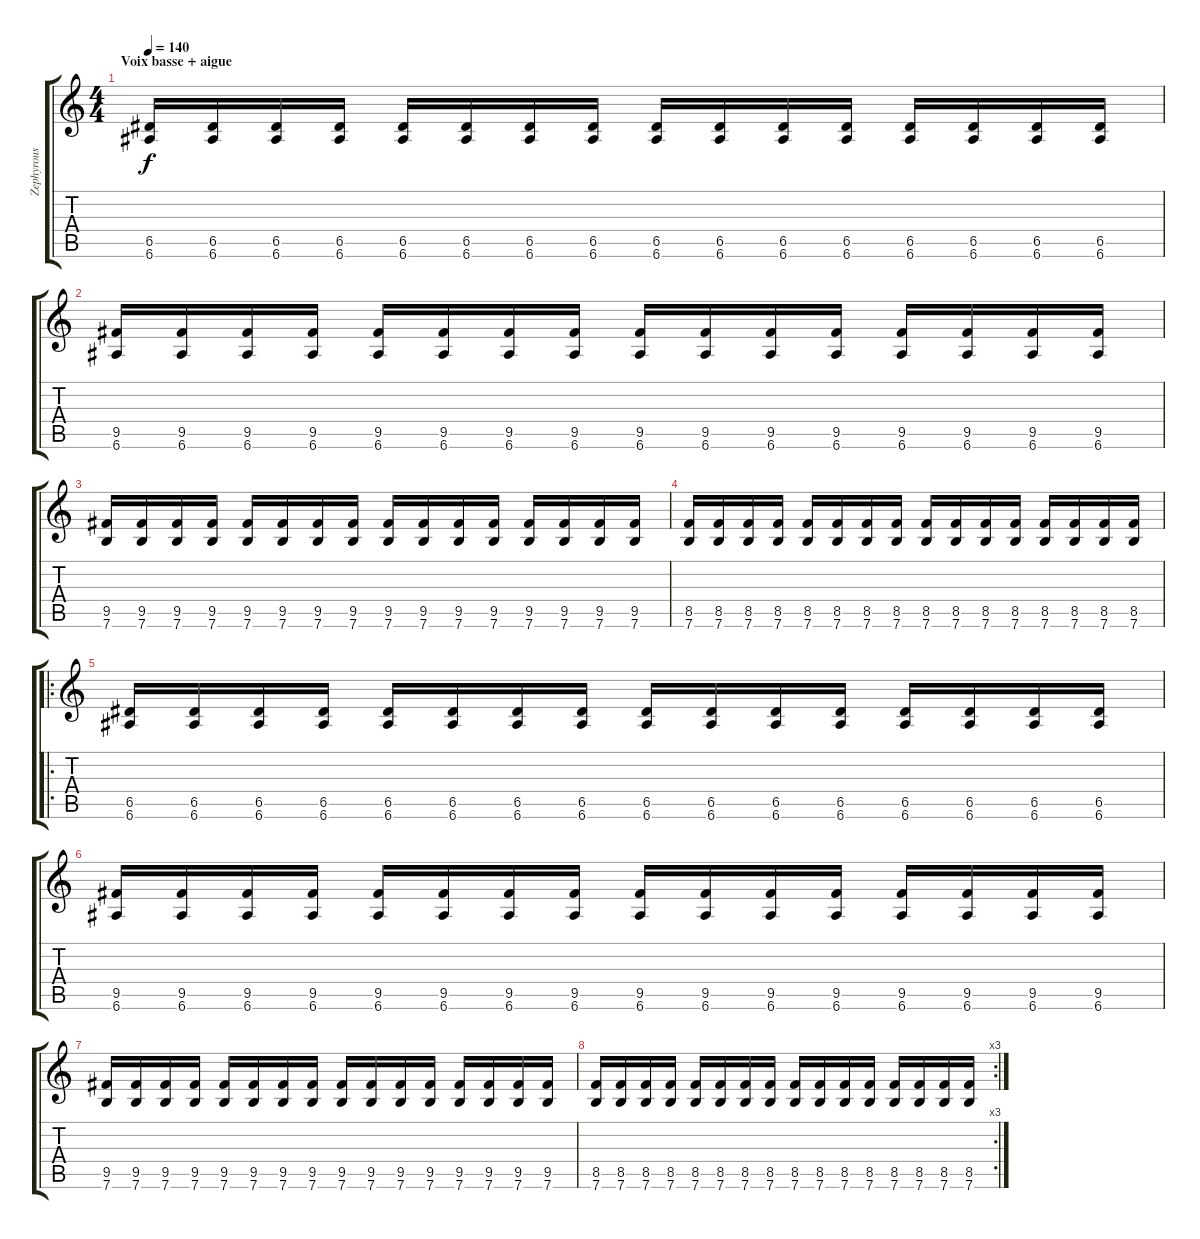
\track ("Zephyrous" "Zephyrous") {instrument overdrivenguitar}
\staff {score tabs}
\tuning (E4 B3 G3 D3 A2 E2) {hide}
\ts (4 4)
\section ("" "Voix basse + aigue")
\tempo 140
\clef g2
\ks c
(6.5 6.6).16{dy f} (6.5 6.6).16 (6.5 6.6).16 (6.5 6.6).16 (6.5 6.6).16 (6.5 6.6).16 (6.5 6.6).16 (6.5 6.6).16 (6.5 6.6).16 (6.5 6.6).16 (6.5 6.6).16 (6.5 6.6).16 (6.5 6.6).16 (6.5 6.6).16 (6.5 6.6).16 (6.5 6.6).16 |
(9.5 6.6).16 (9.5 6.6).16 (9.5 6.6).16 (9.5 6.6).16 (9.5 6.6).16 (9.5 6.6).16 (9.5 6.6).16 (9.5 6.6).16 (9.5 6.6).16 (9.5 6.6).16 (9.5 6.6).16 (9.5 6.6).16 (9.5 6.6).16 (9.5 6.6).16 (9.5 6.6).16 (9.5 6.6).16 |
(9.5 7.6).16 (9.5 7.6).16 (9.5 7.6).16 (9.5 7.6).16 (9.5 7.6).16 (9.5 7.6).16 (9.5 7.6).16 (9.5 7.6).16 (9.5 7.6).16 (9.5 7.6).16 (9.5 7.6).16 (9.5 7.6).16 (9.5 7.6).16 (9.5 7.6).16 (9.5 7.6).16 (9.5 7.6).16 |
(8.5 7.6).16 (8.5 7.6).16 (8.5 7.6).16 (8.5 7.6).16 (8.5 7.6).16 (8.5 7.6).16 (8.5 7.6).16 (8.5 7.6).16 (8.5 7.6).16 (8.5 7.6).16 (8.5 7.6).16 (8.5 7.6).16 (8.5 7.6).16 (8.5 7.6).16 (8.5 7.6).16 (8.5 7.6).16 |
\ro
(6.5 6.6).16 (6.5 6.6).16 (6.5 6.6).16 (6.5 6.6).16 (6.5 6.6).16 (6.5 6.6).16 (6.5 6.6).16 (6.5 6.6).16 (6.5 6.6).16 (6.5 6.6).16 (6.5 6.6).16 (6.5 6.6).16 (6.5 6.6).16 (6.5 6.6).16 (6.5 6.6).16 (6.5 6.6).16 |
(9.5 6.6).16 (9.5 6.6).16 (9.5 6.6).16 (9.5 6.6).16 (9.5 6.6).16 (9.5 6.6).16 (9.5 6.6).16 (9.5 6.6).16 (9.5 6.6).16 (9.5 6.6).16 (9.5 6.6).16 (9.5 6.6).16 (9.5 6.6).16 (9.5 6.6).16 (9.5 6.6).16 (9.5 6.6).16 |
(9.5 7.6).16 (9.5 7.6).16 (9.5 7.6).16 (9.5 7.6).16 (9.5 7.6).16 (9.5 7.6).16 (9.5 7.6).16 (9.5 7.6).16 (9.5 7.6).16 (9.5 7.6).16 (9.5 7.6).16 (9.5 7.6).16 (9.5 7.6).16 (9.5 7.6).16 (9.5 7.6).16 (9.5 7.6).16 |
\rc 3
(8.5 7.6).16 (8.5 7.6).16 (8.5 7.6).16 (8.5 7.6).16 (8.5 7.6).16 (8.5 7.6).16 (8.5 7.6).16 (8.5 7.6).16 (8.5 7.6).16 (8.5 7.6).16 (8.5 7.6).16 (8.5 7.6).16 (8.5 7.6).16 (8.5 7.6).16 (8.5 7.6).16 (8.5 7.6).16
